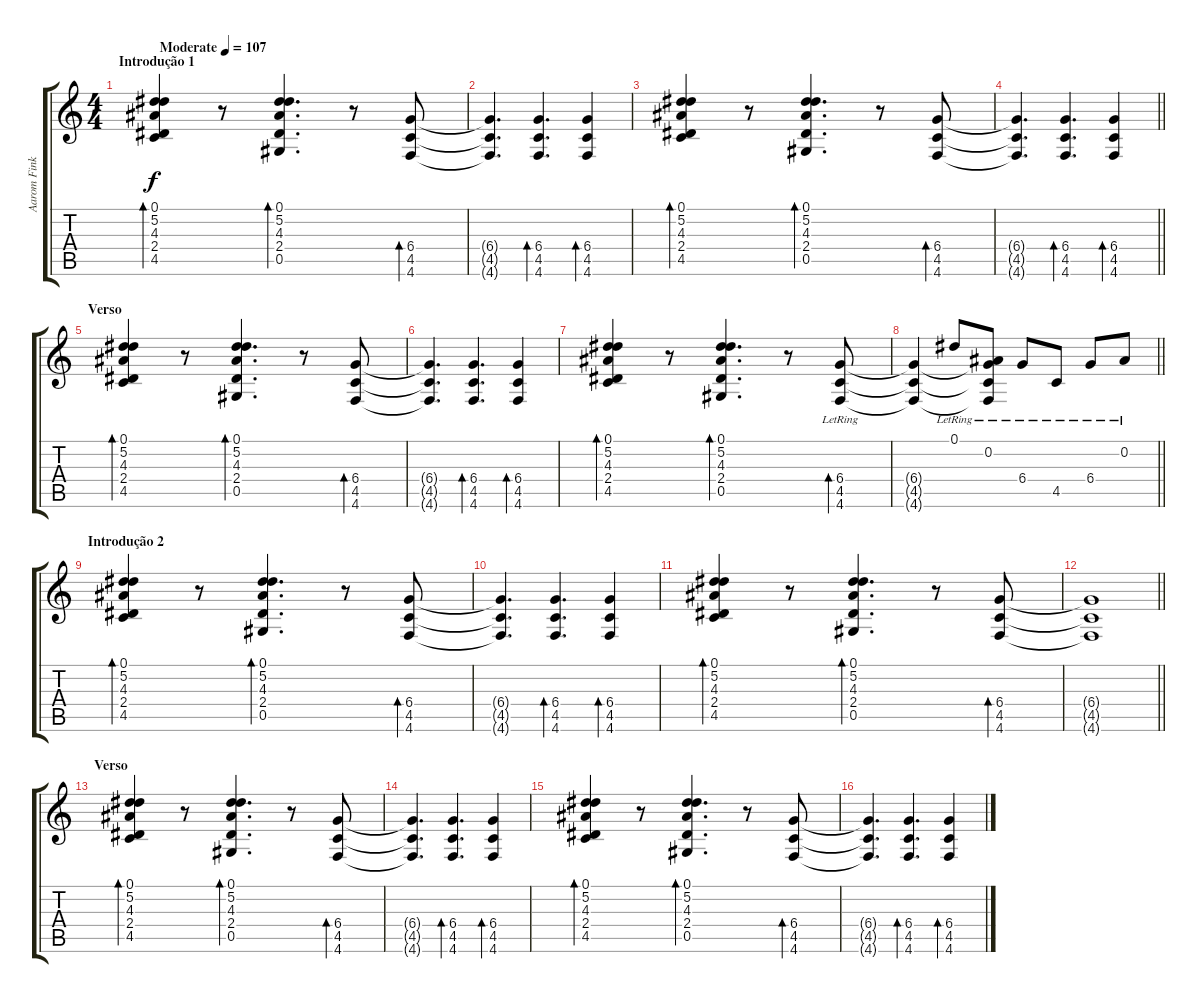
\track ("Aarom Fink" "Aarom Fink") {instrument acousticguitarsteel}
\staff {score tabs}
\tuning (Eb4 Bb3 Gb3 Db3 Ab2 Db2) {hide}
\ts (4 4)
\section ("" "Introdução 1")
\tempo (107 "Moderate")
\clef g2
\ks c
(0.1 5.2 4.3 2.4 4.5).4{bd 60 dy f instrument acousticguitarsteel} r.8 (0.1 5.2 4.3 2.4 0.5).4{d bd 60} r.8 (6.4 4.5 4.6).8{bd 60} |
(6.4{t} 4.5{t} 4.6{t}).4{d} (6.4 4.5 4.6).4{d bd 60} (6.4 4.5 4.6).4{bd 60} |
(0.1 5.2 4.3 2.4 4.5).4{bd 60} r.8 (0.1 5.2 4.3 2.4 0.5).4{d bd 60} r.8 (6.4 4.5 4.6).8{bd 60} |
\barLineRight lightlight
(6.4{t} 4.5{t} 4.6{t}).4{d} (6.4 4.5 4.6).4{d bd 60} (6.4 4.5 4.6).4{bd 60} |
\section ("" "Verso")
(0.1 5.2 4.3 2.4 4.5).4{bd 60} r.8 (0.1 5.2 4.3 2.4 0.5).4{d bd 60} r.8 (6.4 4.5 4.6).8{bd 60} |
(6.4{t} 4.5{t} 4.6{t}).4{d} (6.4 4.5 4.6).4{d bd 60} (6.4 4.5 4.6).4{bd 60} |
(0.1 5.2 4.3 2.4 4.5).4{bd 60} r.8 (0.1 5.2 4.3 2.4 0.5).4{d bd 60} r.8 (6.4{lr} 4.5{lr} 4.6{lr}).8{bd 60} |
\barLineRight lightlight
(6.4{t} 4.5{t} 4.6{t}).4 0.1{lr}.8 (0.2{lr} 6.4{t} 4.5{t} 4.6{t}).8 6.4{lr}.8 4.5{lr}.8 6.4{lr}.8 0.2{lr}.8 |
\section ("" "Introdução 2")
(0.1 5.2 4.3 2.4 4.5).4{bd 60} r.8 (0.1 5.2 4.3 2.4 0.5).4{d bd 60} r.8 (6.4 4.5 4.6).8{bd 60} |
(6.4{t} 4.5{t} 4.6{t}).4{d} (6.4 4.5 4.6).4{d bd 60} (6.4 4.5 4.6).4{bd 60} |
(0.1 5.2 4.3 2.4 4.5).4{bd 60} r.8 (0.1 5.2 4.3 2.4 0.5).4{d bd 60} r.8 (6.4 4.5 4.6).8{bd 60} |
\barLineRight lightlight
(6.4{t} 4.5{t} 4.6{t}).1 |
\section ("" "Verso")
(0.1 5.2 4.3 2.4 4.5).4{bd 60} r.8 (0.1 5.2 4.3 2.4 0.5).4{d bd 60} r.8 (6.4 4.5 4.6).8{bd 60} |
(6.4{t} 4.5{t} 4.6{t}).4{d} (6.4 4.5 4.6).4{d bd 60} (6.4 4.5 4.6).4{bd 60} |
(0.1 5.2 4.3 2.4 4.5).4{bd 60} r.8 (0.1 5.2 4.3 2.4 0.5).4{d bd 60} r.8 (6.4 4.5 4.6).8{bd 60} |
(6.4{t} 4.5{t} 4.6{t}).4{d} (6.4 4.5 4.6).4{d bd 60} (6.4 4.5 4.6).4{bd 60}
